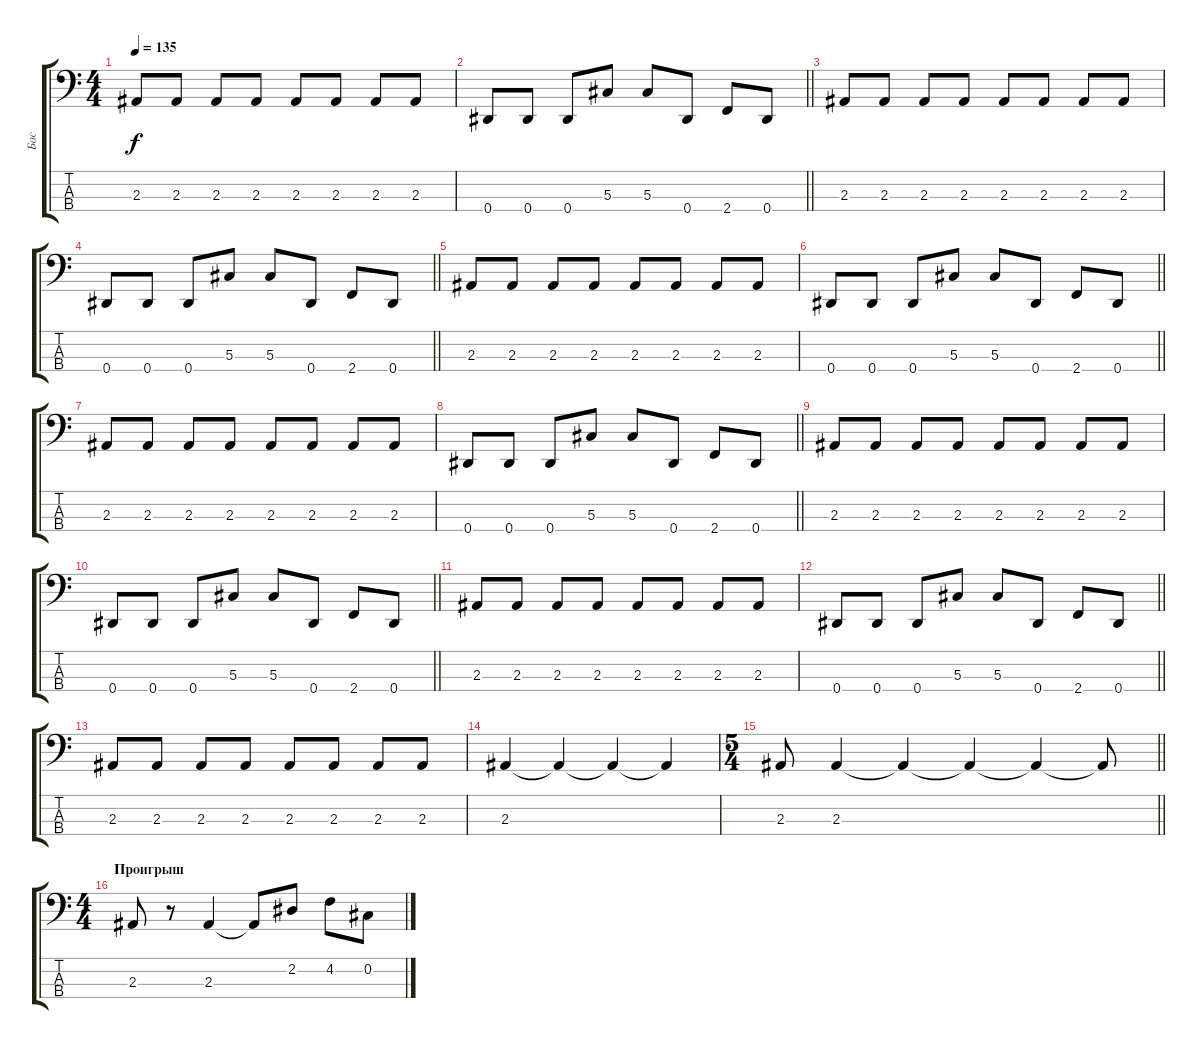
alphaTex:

\track ("Бас" "Бас") {instrument electricbassfinger}
\staff {score tabs}
\tuning (Gb2 Db2 Ab1 Eb1) {hide}
\ts (4 4)
\tempo 135
\clef f4
\ks c
2.3.8{dy f} 2.3.8 2.3.8 2.3.8 2.3.8 2.3.8 2.3.8 2.3.8 |
\barLineRight lightlight
0.4.8 0.4.8 0.4.8 5.3.8 5.3.8 0.4.8 2.4.8 0.4.8 |
2.3.8 2.3.8 2.3.8 2.3.8 2.3.8 2.3.8 2.3.8 2.3.8 |
\barLineRight lightlight
0.4.8 0.4.8 0.4.8 5.3.8 5.3.8 0.4.8 2.4.8 0.4.8 |
2.3.8 2.3.8 2.3.8 2.3.8 2.3.8 2.3.8 2.3.8 2.3.8 |
\barLineRight lightlight
0.4.8 0.4.8 0.4.8 5.3.8 5.3.8 0.4.8 2.4.8 0.4.8 |
2.3.8 2.3.8 2.3.8 2.3.8 2.3.8 2.3.8 2.3.8 2.3.8 |
\barLineRight lightlight
0.4.8 0.4.8 0.4.8 5.3.8 5.3.8 0.4.8 2.4.8 0.4.8 |
2.3.8 2.3.8 2.3.8 2.3.8 2.3.8 2.3.8 2.3.8 2.3.8 |
\barLineRight lightlight
0.4.8 0.4.8 0.4.8 5.3.8 5.3.8 0.4.8 2.4.8 0.4.8 |
2.3.8 2.3.8 2.3.8 2.3.8 2.3.8 2.3.8 2.3.8 2.3.8 |
\barLineRight lightlight
0.4.8 0.4.8 0.4.8 5.3.8 5.3.8 0.4.8 2.4.8 0.4.8 |
2.3.8 2.3.8 2.3.8 2.3.8 2.3.8 2.3.8 2.3.8 2.3.8 |
2.3.4 2.3{t}.4 2.3{t}.4 2.3{t}.4 |
\ts (5 4)
\barLineRight lightlight
2.3.8 2.3.4 2.3{t}.4 2.3{t}.4 2.3{t}.4 2.3{t}.8 |
\ts (4 4)
\section ("" "Проигрыш")
2.3.8 r.8 2.3.4 2.3{t}.8 2.2.8 4.2.8 0.2.8
